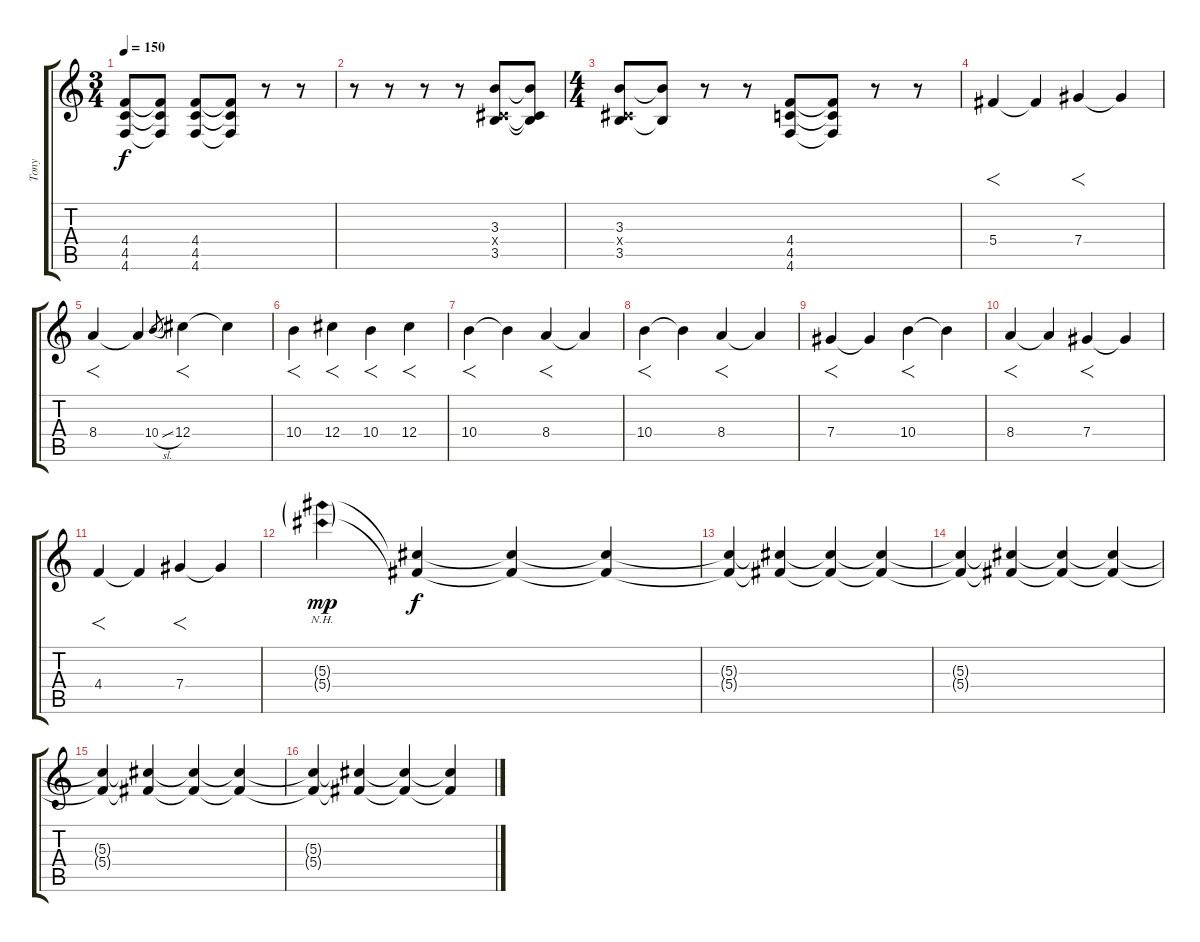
\track ("Tony" "Tony") {instrument distortionguitar}
\staff {score tabs}
\tuning (Db4 C4 Ab3 Db3 Ab2 Db2) {hide}
\ts (3 4)
\tempo 150
\clef g2
\ks c
(4.4 4.5 4.6).8{dy f} (4.4{t} 4.5{t} 4.6{t}).8 (4.4 4.5 4.6).8 (4.4{t} 4.5{t} 4.6{t}).8 r.8 r.8 |
r.8 r.8 r.8 r.8 (3.3 0.4{x} 3.5).8 (3.3{t} 0.4{t} 3.5{t}).8 |
\ts (4 4)
(3.3 0.4{x} 3.5).8 (3.3{t} 3.5{t}).8 r.8 r.8 (4.4 4.5 4.6).8 (4.4{t} 4.5{t} 4.6{t}).8 r.8 r.8 |
5.4.4{f} 5.4{t}.4 7.4.4{f} 7.4{t}.4 |
8.4.4{f} 8.4{t}.4 10.4{sl}.8{gr} 12.4.4{f} 12.4{t}.4 |
10.4.4{f} 12.4.4{f} 10.4.4{f} 12.4.4{f} |
10.4.4{f} 10.4{t}.4 8.4.4{f} 8.4{t}.4 |
10.4.4{f} 10.4{t}.4 8.4.4{f} 8.4{t}.4 |
7.4.4{f} 7.4{t}.4 10.4.4{f} 10.4{t}.4 |
8.4.4{f} 8.4{t}.4 7.4.4{f} 7.4{t}.4 |
4.4.4{f} 4.4{t}.4 7.4.4{f} 7.4{t}.4 |
(5.3{nh g} 5.4{nh g}).4{dy mp} (5.3{t} 5.4{t}).4{dy f} (5.3{t} 5.4{t}).4 (5.3{t} 5.4{t}).4 |
(5.3{t} 5.4{t}).4 (5.3{t} 5.4{t}).4 (5.3{t} 5.4{t}).4 (5.3{t} 5.4{t}).4 |
(5.3{t} 5.4{t}).4 (5.3{t} 5.4{t}).4 (5.3{t} 5.4{t}).4 (5.3{t} 5.4{t}).4 |
(5.3{t} 5.4{t}).4 (5.3{t} 5.4{t}).4 (5.3{t} 5.4{t}).4 (5.3{t} 5.4{t}).4 |
(5.3{t} 5.4{t}).4 (5.3{t} 5.4{t}).4 (5.3{t} 5.4{t}).4 (5.3{t} 5.4{t}).4
